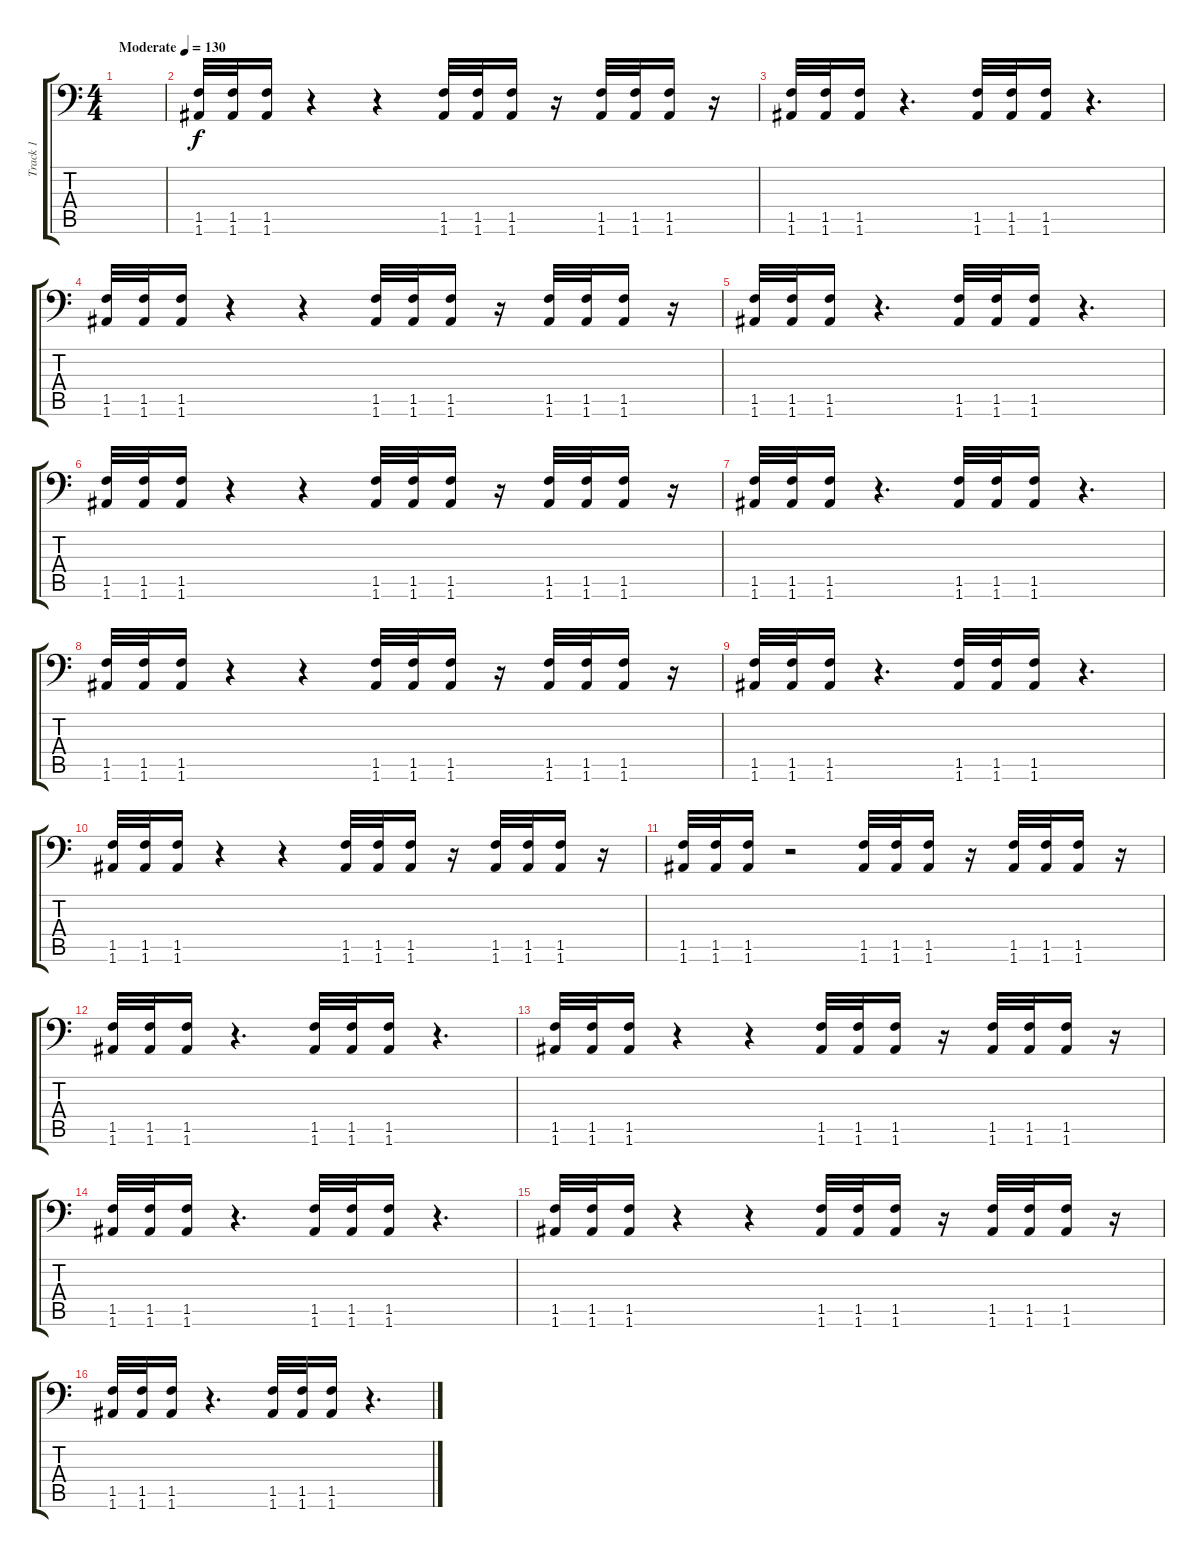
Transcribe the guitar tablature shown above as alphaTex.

\track ("Track 1" "Track 1") {instrument distortionguitar}
\staff {score tabs}
\tuning (B3 Gb3 D3 A2 E2 A1) {hide}
\ts (4 4)
\tempo (130 "Moderate")
\clef f4
\ks c
|
(1.5 1.6).32 (1.5 1.6).32 (1.5 1.6).16 r.4 r.4 (1.5 1.6).32 (1.5 1.6).32 (1.5 1.6).16 r.16 (1.5 1.6).32 (1.5 1.6).32 (1.5 1.6).16 r.16 |
(1.5 1.6).32 (1.5 1.6).32 (1.5 1.6).16 r.4{d} (1.5 1.6).32 (1.5 1.6).32 (1.5 1.6).16 r.4{d} |
(1.5 1.6).32 (1.5 1.6).32 (1.5 1.6).16 r.4 r.4 (1.5 1.6).32 (1.5 1.6).32 (1.5 1.6).16 r.16 (1.5 1.6).32 (1.5 1.6).32 (1.5 1.6).16 r.16 |
(1.5 1.6).32 (1.5 1.6).32 (1.5 1.6).16 r.4{d} (1.5 1.6).32 (1.5 1.6).32 (1.5 1.6).16 r.4{d} |
(1.5 1.6).32 (1.5 1.6).32 (1.5 1.6).16 r.4 r.4 (1.5 1.6).32 (1.5 1.6).32 (1.5 1.6).16 r.16 (1.5 1.6).32 (1.5 1.6).32 (1.5 1.6).16 r.16 |
(1.5 1.6).32 (1.5 1.6).32 (1.5 1.6).16 r.4{d} (1.5 1.6).32 (1.5 1.6).32 (1.5 1.6).16 r.4{d} |
(1.5 1.6).32 (1.5 1.6).32 (1.5 1.6).16 r.4 r.4 (1.5 1.6).32 (1.5 1.6).32 (1.5 1.6).16 r.16 (1.5 1.6).32 (1.5 1.6).32 (1.5 1.6).16 r.16 |
(1.5 1.6).32 (1.5 1.6).32 (1.5 1.6).16 r.4{d} (1.5 1.6).32 (1.5 1.6).32 (1.5 1.6).16 r.4{d} |
(1.5 1.6).32 (1.5 1.6).32 (1.5 1.6).16 r.4 r.4 (1.5 1.6).32 (1.5 1.6).32 (1.5 1.6).16 r.16 (1.5 1.6).32 (1.5 1.6).32 (1.5 1.6).16 r.16 |
(1.5 1.6).32 (1.5 1.6).32 (1.5 1.6).16 r.2 (1.5 1.6).32 (1.5 1.6).32 (1.5 1.6).16 r.16 (1.5 1.6).32 (1.5 1.6).32 (1.5 1.6).16 r.16 |
(1.5 1.6).32 (1.5 1.6).32 (1.5 1.6).16 r.4{d} (1.5 1.6).32 (1.5 1.6).32 (1.5 1.6).16 r.4{d} |
(1.5 1.6).32 (1.5 1.6).32 (1.5 1.6).16 r.4 r.4 (1.5 1.6).32 (1.5 1.6).32 (1.5 1.6).16 r.16 (1.5 1.6).32 (1.5 1.6).32 (1.5 1.6).16 r.16 |
(1.5 1.6).32 (1.5 1.6).32 (1.5 1.6).16 r.4{d} (1.5 1.6).32 (1.5 1.6).32 (1.5 1.6).16 r.4{d} |
(1.5 1.6).32 (1.5 1.6).32 (1.5 1.6).16 r.4 r.4 (1.5 1.6).32 (1.5 1.6).32 (1.5 1.6).16 r.16 (1.5 1.6).32 (1.5 1.6).32 (1.5 1.6).16 r.16 |
(1.5 1.6).32 (1.5 1.6).32 (1.5 1.6).16 r.4{d} (1.5 1.6).32 (1.5 1.6).32 (1.5 1.6).16 r.4{d}
